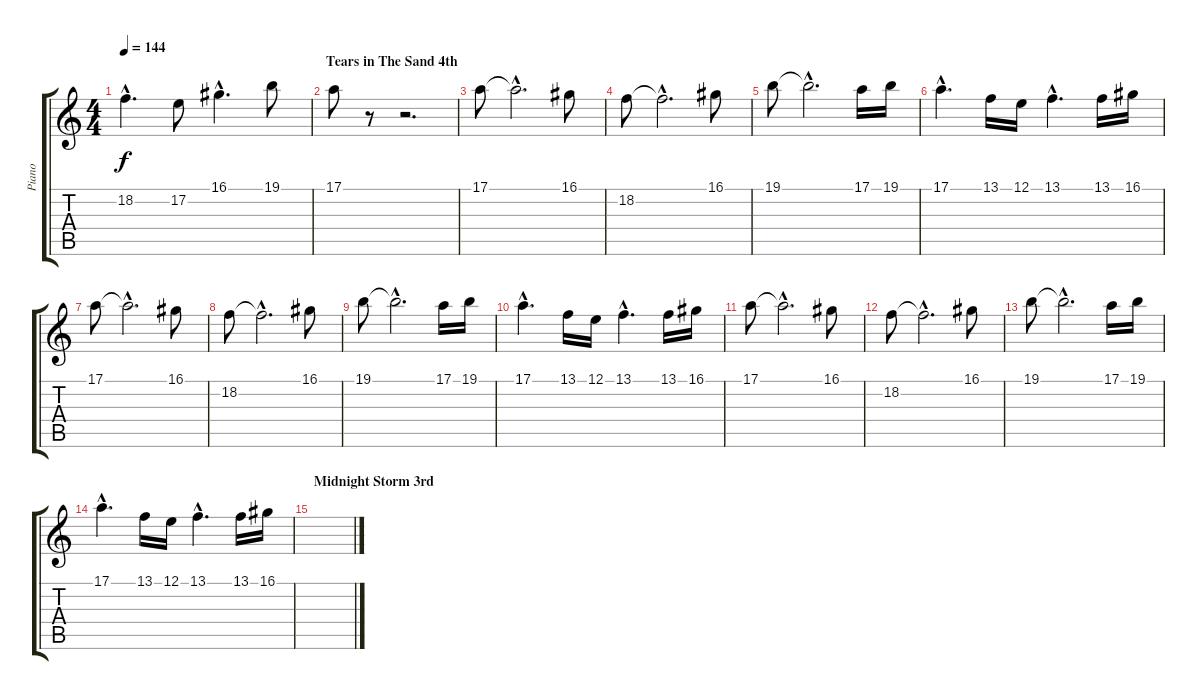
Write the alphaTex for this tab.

\track ("Piano" "Piano") {instrument acousticgrandpiano}
\staff {score tabs}
\tuning (E4 B3 G3 D3 A2 E2) {hide}
\ts (4 4)
\tempo 144
\clef g2
\ks c
18.2{hac}.4{d dy f} 17.2.8 16.1{hac}.4{d} 19.1.8 |
\section ("" "Tears in The Sand 4th")
17.1.8 r.8 r.2{d} |
17.1.8 17.1{hac t}.2{d} 16.1.8 |
18.2.8 18.2{hac t}.2{d} 16.1.8 |
19.1.8 19.1{hac t}.2{d} 17.1.16 19.1.16 |
17.1{hac}.4{d} 13.1.16 12.1.16 13.1{hac}.4{d} 13.1.16 16.1.16 |
17.1.8 17.1{hac t}.2{d} 16.1.8 |
18.2.8 18.2{hac t}.2{d} 16.1.8 |
19.1.8 19.1{hac t}.2{d} 17.1.16 19.1.16 |
17.1{hac}.4{d} 13.1.16 12.1.16 13.1{hac}.4{d} 13.1.16 16.1.16 |
17.1.8 17.1{hac t}.2{d} 16.1.8 |
18.2.8 18.2{hac t}.2{d} 16.1.8 |
19.1.8 19.1{hac t}.2{d} 17.1.16 19.1.16 |
17.1{hac}.4{d} 13.1.16 12.1.16 13.1{hac}.4{d} 13.1.16 16.1.16 |
\section ("" "Midnight Storm 3rd")
